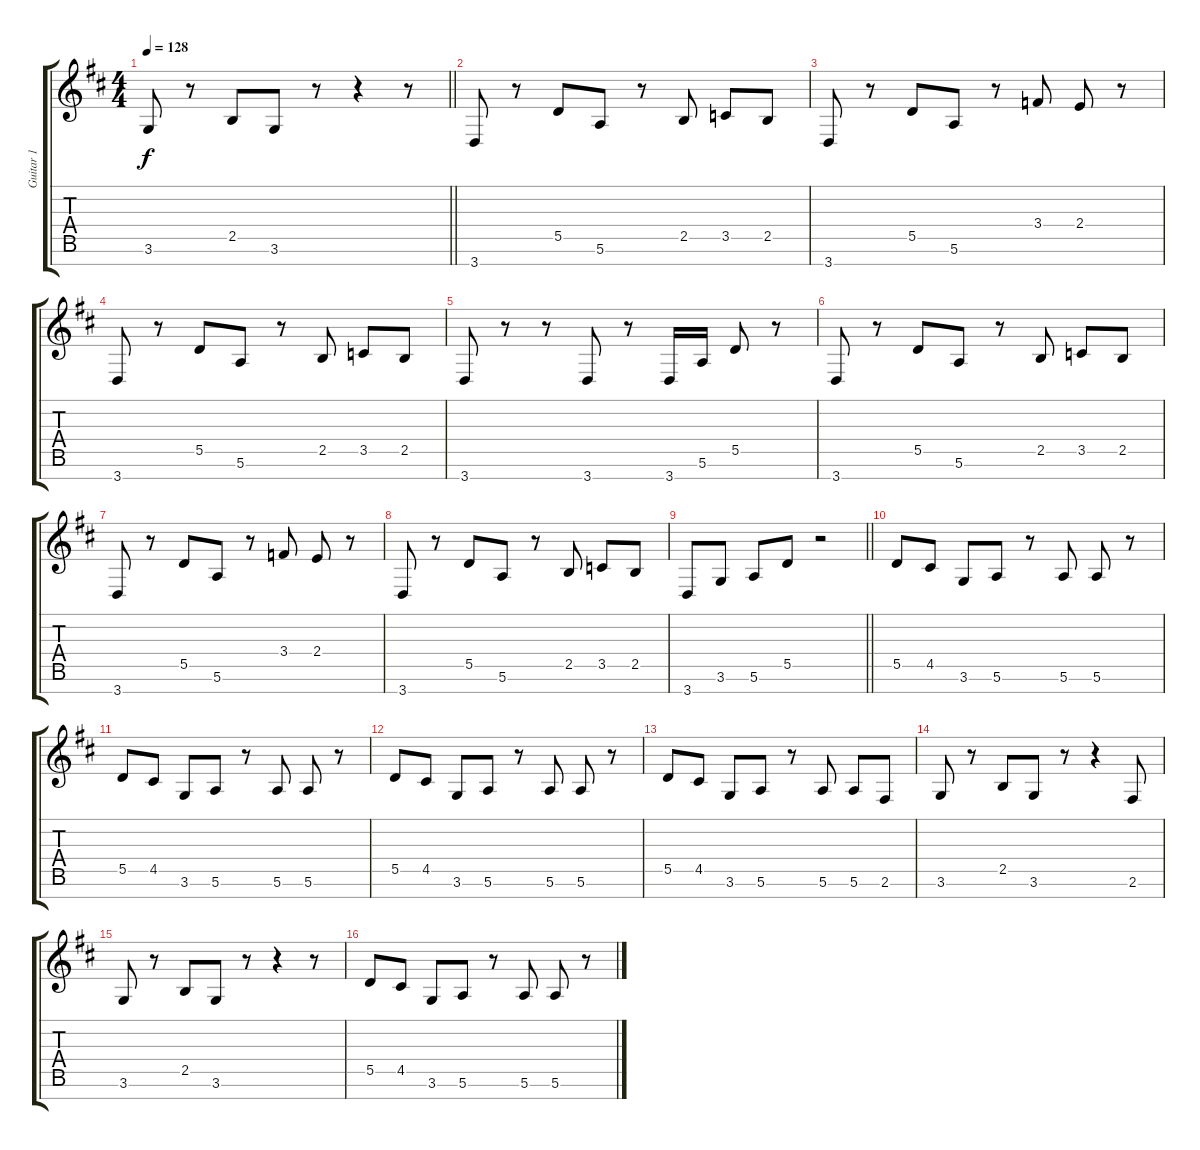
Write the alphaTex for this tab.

\track ("Guitar 1" "Guitar 1") {instrument distortionguitar}
\staff {score tabs}
\tuning (E4 B3 G3 D3 A2 E2 B1) {hide}
\ts (4 4)
\tempo 128
\clef g2
\barLineRight lightlight
\ks d
3.6.8{dy f} r.8 2.5.8 3.6.8 r.8 r.4 r.8 |
3.7.8 r.8 5.5.8 5.6.8 r.8 2.5.8 3.5.8 2.5.8 |
3.7.8 r.8 5.5.8 5.6.8 r.8 3.4.8 2.4.8 r.8 |
3.7.8 r.8 5.5.8 5.6.8 r.8 2.5.8 3.5.8 2.5.8 |
3.7.8 r.8 r.8 3.7.8 r.8 3.7.16 5.6.16 5.5.8 r.8 |
3.7.8 r.8 5.5.8 5.6.8 r.8 2.5.8 3.5.8 2.5.8 |
3.7.8 r.8 5.5.8 5.6.8 r.8 3.4.8 2.4.8 r.8 |
3.7.8 r.8 5.5.8 5.6.8 r.8 2.5.8 3.5.8 2.5.8 |
\barLineRight lightlight
3.7.8 3.6.8 5.6.8 5.5.8 r.2 |
5.5.8 4.5.8 3.6.8 5.6.8 r.8 5.6.8 5.6.8 r.8 |
5.5.8 4.5.8 3.6.8 5.6.8 r.8 5.6.8 5.6.8 r.8 |
5.5.8 4.5.8 3.6.8 5.6.8 r.8 5.6.8 5.6.8 r.8 |
5.5.8 4.5.8 3.6.8 5.6.8 r.8 5.6.8 5.6.8 2.6.8 |
3.6.8 r.8 2.5.8 3.6.8 r.8 r.4 2.6.8 |
3.6.8 r.8 2.5.8 3.6.8 r.8 r.4 r.8 |
5.5.8 4.5.8 3.6.8 5.6.8 r.8 5.6.8 5.6.8 r.8
